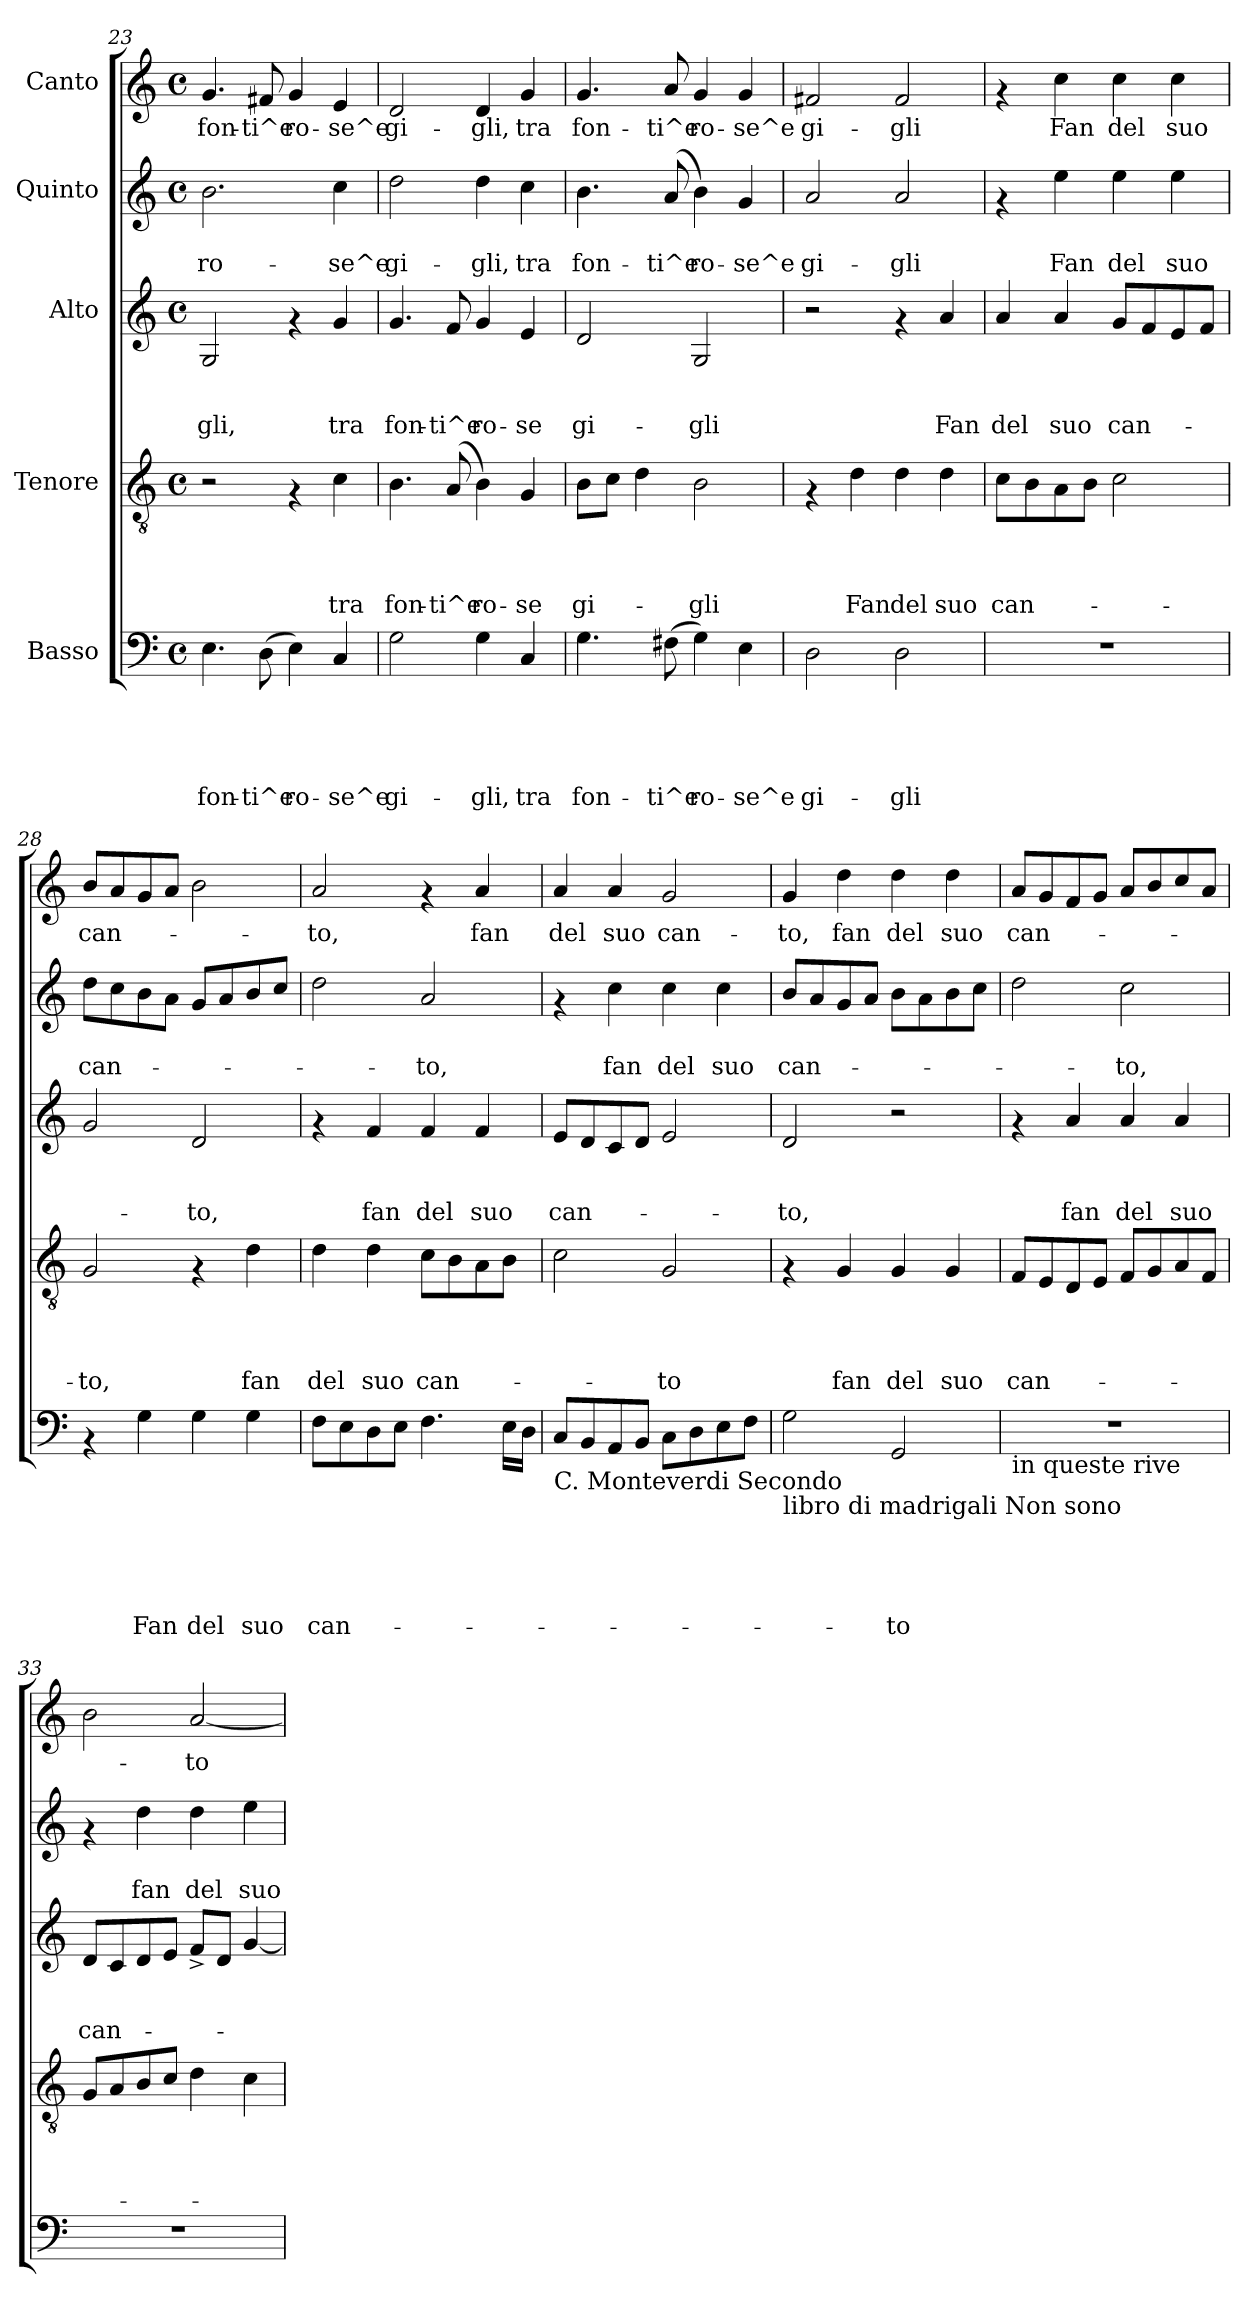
**kern	**text	**text	**text	**text	**text	**kern	**text	**text	**text	**text	**kern	**text	**text	**text	**kern	**text	**text	**kern	**text
*part5	*part5	*part5	*part5	*part5	*part5	*part4	*part4	*part4	*part4	*part4	*part3	*part3	*part3	*part3	*part2	*part2	*part2	*part1	*part1
*staff5	*staff5	*staff5	*staff5	*staff5	*staff5	*staff4	*staff4	*staff4	*staff4	*staff4	*staff3	*staff3	*staff3	*staff3	*staff2	*staff2	*staff2	*staff1	*staff1
*I"Basso	*	*	*	*	*	*I"Tenore	*	*	*	*	*I"Alto	*	*	*	*I"Quinto	*	*	*I"Canto	*
!!LO:LB:g=z
*clefF4	*	*	*	*	*	*clefGv2	*	*	*	*	*clefG2	*	*	*	*clefG2	*	*	*clefG2	*
*k[]	*	*	*	*	*	*k[]	*	*	*	*	*k[]	*	*	*	*k[]	*	*	*k[]	*
*C:	*	*	*	*	*	*C:	*	*	*	*	*C:	*	*	*	*C:	*	*	*C:	*
*M4/4	*	*	*	*	*	*M4/4	*	*	*	*	*M4/4	*	*	*	*M4/4	*	*	*M4/4	*
*met(c)	*	*	*	*	*	*met(c)	*	*	*	*	*met(c)	*	*	*	*met(c)	*	*	*met(c)	*
=23	=23	=23	=23	=23	=23	=23	=23	=23	=23	=23	=23	=23	=23	=23	=23	=23	=23	=23	=23
!	!	!	!	!	!LO:LY:b:rj	!	!	!	!	!	!	!	!	!LO:LY:b	!	!	!LO:LY:b	!	!LO:LY:b
4.E\	.	.	.	.	fon-	2r	.	.	.	.	2G/	.	.	-gli,	2.b\	.	ro-	4.g/	fon-
!	!	!	!	!	!LO:LY:b:rj	!	!	!	!	!	!	!	!	!	!	!	!	!	!LO:LY:b
(<8D\	.	.	.	.	-ti^e	.	.	.	.	.	.	.	.	.	.	.	.	8f#X/	-ti^e
!	!	!	!	!	!LO:LY:b:rj	!	!	!	!	!	!	!	!	!	!	!	!	!	!LO:LY:b
4E\)	.	.	.	.	ro-	4rF	.	.	.	.	4rf	.	.	.	.	.	.	4g/	ro-
!	!	!	!	!	!LO:LY:b:rj	!	!	!	!	!LO:LY:b	!	!	!	!LO:LY:b	!	!	!LO:LY:b	!	!LO:LY:b
4C/	.	.	.	.	-se^e	4c\	.	.	.	tra	4g/	.	.	tra	4cc\	.	-se^e	4e/	-se^e
=24	=24	=24	=24	=24	=24	=24	=24	=24	=24	=24	=24	=24	=24	=24	=24	=24	=24	=24	=24
!	!	!	!	!	!LO:LY:b:rj	!	!	!	!	!LO:LY:b	!	!	!	!LO:LY:b	!	!	!LO:LY:b	!	!LO:LY:b
2G\	.	.	.	.	gi-	4.B\	.	.	.	fon-	4.g/	.	.	fon-	2dd\	.	gi-	2d/	gi-
!	!	!	!	!	!	!	!	!	!	!LO:LY:b	!	!	!	!LO:LY:b	!	!	!	!	!
.	.	.	.	.	.	(<8A/	.	.	.	-ti^e	8f/	.	.	-ti^e	.	.	.	.	.
!	!	!	!	!	!LO:LY:b:rj	!	!	!	!	!LO:LY:b	!	!	!	!LO:LY:b	!	!	!LO:LY:b	!	!LO:LY:b
4G\	.	.	.	.	-gli,	4B\)	.	.	.	ro-	4g/	.	.	ro-	4dd\	.	-gli,	4d/	-gli,
!	!	!	!	!	!LO:LY:b:rj	!	!	!	!	!LO:LY:b	!	!	!	!LO:LY:b	!	!	!LO:LY:b	!	!LO:LY:b
4C/	.	.	.	.	tra	4G/	.	.	.	-se	4e/	.	.	-se	4cc\	.	tra	4g/	tra
=25	=25	=25	=25	=25	=25	=25	=25	=25	=25	=25	=25	=25	=25	=25	=25	=25	=25	=25	=25
!	!	!	!	!	!LO:LY:b:rj	!	!	!	!	!LO:LY:b	!	!	!	!LO:LY:b	!	!	!LO:LY:b	!	!LO:LY:b
4.G\	.	.	.	.	fon-	8B\L	.	.	.	gi-	2d/	.	.	gi-	4.b\	.	fon-	4.g/	fon-
.	.	.	.	.	.	8c\J	.	.	.	.	.	.	.	.	.	.	.	.	.
.	.	.	.	.	.	4d\	.	.	.	.	.	.	.	.	.	.	.	.	.
!	!	!	!	!	!LO:LY:b:rj	!	!	!	!	!	!	!	!	!	!	!	!LO:LY:b	!	!LO:LY:b
(<8F#X\	.	.	.	.	-ti^e	.	.	.	.	.	.	.	.	.	(<8a/	.	-ti^e	8a/	-ti^e
!	!	!	!	!	!LO:LY:b:rj	!	!	!	!	!LO:LY:b	!	!	!	!LO:LY:b	!	!	!LO:LY:b	!	!LO:LY:b
4G\)	.	.	.	.	ro-	2B\	.	.	.	-gli	2G/	.	.	-gli	4b\)	.	ro-	4g/	ro-
!	!	!	!	!	!LO:LY:b:rj	!	!	!	!	!	!	!	!	!	!	!	!LO:LY:b	!	!LO:LY:b
4E\	.	.	.	.	-se^e	.	.	.	.	.	.	.	.	.	4g/	.	-se^e	4g/	-se^e
=26	=26	=26	=26	=26	=26	=26	=26	=26	=26	=26	=26	=26	=26	=26	=26	=26	=26	=26	=26
!	!	!	!	!	!LO:LY:b:rj	!	!	!	!	!	!	!	!	!	!	!	!LO:LY:b	!	!LO:LY:b
2D\	.	.	.	.	gi-	4rF	.	.	.	.	2r	.	.	.	2a/	.	gi-	2f#X/	gi-
!	!	!	!	!	!	!	!	!	!	!LO:LY:b	!	!	!	!	!	!	!	!	!
.	.	.	.	.	.	4d\	.	.	.	Fan	.	.	.	.	.	.	.	.	.
!	!	!	!	!	!LO:LY:b:rj	!	!	!	!	!LO:LY:b	!	!	!	!	!	!	!LO:LY:b	!	!LO:LY:b
2D\	.	.	.	.	-gli	4d\	.	.	.	del	4rf	.	.	.	2a/	.	-gli	2f#/	-gli
!	!	!	!	!	!	!	!	!	!	!LO:LY:b	!	!	!	!LO:LY:b	!	!	!	!	!
.	.	.	.	.	.	4d\	.	.	.	suo	4a/	.	.	Fan	.	.	.	.	.
=27	=27	=27	=27	=27	=27	=27	=27	=27	=27	=27	=27	=27	=27	=27	=27	=27	=27	=27	=27
!	!	!	!	!	!	!	!	!	!	!LO:LY:b	!	!	!	!LO:LY:b	!	!	!	!	!
1r	.	.	.	.	.	8c\L	.	.	.	can-	4a/	.	.	del	4rf	.	.	4rf	.
.	.	.	.	.	.	8B\	.	.	.	.	.	.	.	.	.	.	.	.	.
!	!	!	!	!	!	!	!	!	!	!	!	!	!	!LO:LY:b	!	!	!LO:LY:b	!	!LO:LY:b
.	.	.	.	.	.	8A\	.	.	.	.	4a/	.	.	suo	4ee\	.	Fan	4cc\	Fan
.	.	.	.	.	.	8B\J	.	.	.	.	.	.	.	.	.	.	.	.	.
!	!	!	!	!	!	!	!	!	!	!	!	!	!	!LO:LY:b	!	!	!LO:LY:b	!	!LO:LY:b
.	.	.	.	.	.	2c\	.	.	.	.	8g/L	.	.	can-	4ee\	.	del	4cc\	del
.	.	.	.	.	.	.	.	.	.	.	8f/	.	.	.	.	.	.	.	.
!	!	!	!	!	!	!	!	!	!	!	!	!	!	!	!	!	!LO:LY:b	!	!LO:LY:b
.	.	.	.	.	.	.	.	.	.	.	8e/	.	.	.	4ee\	.	suo	4cc\	suo
.	.	.	.	.	.	.	.	.	.	.	8f/J	.	.	.	.	.	.	.	.
!!LO:PB:g=z
=28	=28	=28	=28	=28	=28	=28	=28	=28	=28	=28	=28	=28	=28	=28	=28	=28	=28	=28	=28
!	!	!	!	!	!	!	!	!	!	!LO:LY:b	!	!	!	!	!	!	!LO:LY:b	!	!LO:LY:b
4rAA	.	.	.	.	.	2G/	.	.	.	-to,	2g/	.	.	.	8dd\L	.	can-	8b/L	can-
.	.	.	.	.	.	.	.	.	.	.	.	.	.	.	8cc\	.	.	8a/	.
!	!	!	!	!	!LO:LY:b:rj	!	!	!	!	!	!	!	!	!	!	!	!	!	!
4G\	.	.	.	.	Fan	.	.	.	.	.	.	.	.	.	8b\	.	.	8g/	.
.	.	.	.	.	.	.	.	.	.	.	.	.	.	.	8a\J	.	.	8a/J	.
!	!	!	!	!	!LO:LY:b:rj	!	!	!	!	!	!	!	!	!LO:LY:b	!	!	!	!	!
4G\	.	.	.	.	del	4rF	.	.	.	.	2d/	.	.	-to,	8g/L	.	.	2b\	.
.	.	.	.	.	.	.	.	.	.	.	.	.	.	.	8a/	.	.	.	.
!	!	!	!	!	!LO:LY:b:rj	!	!	!	!	!LO:LY:b	!	!	!	!	!	!	!	!	!
4G\	.	.	.	.	suo	4d\	.	.	.	fan	.	.	.	.	8b/	.	.	.	.
.	.	.	.	.	.	.	.	.	.	.	.	.	.	.	8cc/J	.	.	.	.
=29	=29	=29	=29	=29	=29	=29	=29	=29	=29	=29	=29	=29	=29	=29	=29	=29	=29	=29	=29
!	!	!	!	!	!LO:LY:b:rj	!	!	!	!	!LO:LY:b	!	!	!	!	!	!	!	!	!LO:LY:b
8F\L	.	.	.	.	can-	4d\	.	.	.	del	4rf	.	.	.	2dd\	.	.	2a/	-to,
8E\	.	.	.	.	.	.	.	.	.	.	.	.	.	.	.	.	.	.	.
!	!	!	!	!	!	!	!	!	!	!LO:LY:b	!	!	!	!LO:LY:b	!	!	!	!	!
8D\	.	.	.	.	.	4d\	.	.	.	suo	4f/	.	.	fan	.	.	.	.	.
8E\J	.	.	.	.	.	.	.	.	.	.	.	.	.	.	.	.	.	.	.
!	!	!	!	!	!	!	!	!	!	!LO:LY:b	!	!	!	!LO:LY:b	!	!	!LO:LY:b	!	!
4.F\	.	.	.	.	.	8c\L	.	.	.	can-	4f/	.	.	del	2a/	.	-to,	4rf	.
.	.	.	.	.	.	8B\	.	.	.	.	.	.	.	.	.	.	.	.	.
!	!	!	!	!	!	!	!	!	!	!	!	!	!	!LO:LY:b	!	!	!	!	!LO:LY:b
.	.	.	.	.	.	8A\	.	.	.	.	4f/	.	.	suo	.	.	.	4a/	fan
16E\LL	.	.	.	.	.	8B\J	.	.	.	.	.	.	.	.	.	.	.	.	.
16D\JJ	.	.	.	.	.	.	.	.	.	.	.	.	.	.	.	.	.	.	.
=30	=30	=30	=30	=30	=30	=30	=30	=30	=30	=30	=30	=30	=30	=30	=30	=30	=30	=30	=30
!LO:TX:b:t=C. Monteverdi Secondo	!	!	!	!	!	!	!	!	!	!	!	!	!	!	!	!	!	!	!
!	!	!	!	!	!	!	!	!	!	!	!	!	!	!LO:LY:b	!	!	!	!	!LO:LY:b
8C/L	.	.	.	.	.	2c\	.	.	.	.	8e/L	.	.	can-	4rf	.	.	4a/	del
8BB/	.	.	.	.	.	.	.	.	.	.	8d/	.	.	.	.	.	.	.	.
!	!	!	!	!	!	!	!	!	!	!	!	!	!	!	!	!	!LO:LY:b	!	!LO:LY:b
8AA/	.	.	.	.	.	.	.	.	.	.	8c/	.	.	.	4cc\	.	fan	4a/	suo
8BB/J	.	.	.	.	.	.	.	.	.	.	8d/J	.	.	.	.	.	.	.	.
!	!	!	!	!	!	!	!	!	!	!LO:LY:b	!	!	!	!	!	!	!LO:LY:b	!	!LO:LY:b
8C\L	.	.	.	.	.	2G/	.	.	.	-to	2e/	.	.	.	4cc\	.	del	2g/	can-
8D\	.	.	.	.	.	.	.	.	.	.	.	.	.	.	.	.	.	.	.
!	!	!	!	!	!	!	!	!	!	!	!	!	!	!	!	!	!LO:LY:b	!	!
8E\	.	.	.	.	.	.	.	.	.	.	.	.	.	.	4cc\	.	suo	.	.
8F\J	.	.	.	.	.	.	.	.	.	.	.	.	.	.	.	.	.	.	.
=31	=31	=31	=31	=31	=31	=31	=31	=31	=31	=31	=31	=31	=31	=31	=31	=31	=31	=31	=31
!LO:TX:b:t=libro di madrigali Non sono	!	!	!	!	!	!	!	!	!	!	!	!	!	!	!	!	!	!	!
!	!	!	!	!	!	!	!	!	!	!	!	!	!	!LO:LY:b	!	!	!LO:LY:b	!	!LO:LY:b
2G\	.	.	.	.	.	4rF	.	.	.	.	2d/	.	.	-to,	8b/L	.	can-	4g/	-to,
.	.	.	.	.	.	.	.	.	.	.	.	.	.	.	8a/	.	.	.	.
!	!	!	!	!	!	!	!	!	!	!LO:LY:b	!	!	!	!	!	!	!	!	!LO:LY:b
.	.	.	.	.	.	4G/	.	.	.	fan	.	.	.	.	8g/	.	.	4dd\	fan
.	.	.	.	.	.	.	.	.	.	.	.	.	.	.	8a/J	.	.	.	.
!	!	!	!	!	!LO:LY:b:rj	!	!	!	!	!LO:LY:b	!	!	!	!	!	!	!	!	!LO:LY:b
2GG/	.	.	.	.	-to	4G/	.	.	.	del	2r	.	.	.	8b\L	.	.	4dd\	del
.	.	.	.	.	.	.	.	.	.	.	.	.	.	.	8a\	.	.	.	.
!	!	!	!	!	!	!	!	!	!	!LO:LY:b	!	!	!	!	!	!	!	!	!LO:LY:b
.	.	.	.	.	.	4G/	.	.	.	suo	.	.	.	.	8b\	.	.	4dd\	suo
.	.	.	.	.	.	.	.	.	.	.	.	.	.	.	8cc\J	.	.	.	.
=32	=32	=32	=32	=32	=32	=32	=32	=32	=32	=32	=32	=32	=32	=32	=32	=32	=32	=32	=32
!LO:TX:b:t=in queste rive	!	!	!	!	!	!	!	!	!	!	!	!	!	!	!	!	!	!	!
!	!	!	!	!	!	!	!	!	!	!LO:LY:b	!	!	!	!	!	!	!	!	!LO:LY:b
1r	.	.	.	.	.	8F/L	.	.	.	can-	4rf	.	.	.	2dd\	.	.	8a/L	can-
.	.	.	.	.	.	8E/	.	.	.	.	.	.	.	.	.	.	.	8g/	.
!	!	!	!	!	!	!	!	!	!	!	!	!	!	!LO:LY:b	!	!	!	!	!
.	.	.	.	.	.	8D/	.	.	.	.	4a/	.	.	fan	.	.	.	8f/	.
.	.	.	.	.	.	8E/J	.	.	.	.	.	.	.	.	.	.	.	8g/J	.
!	!	!	!	!	!	!	!	!	!	!	!	!	!	!LO:LY:b	!	!	!LO:LY:b	!	!
.	.	.	.	.	.	8F/L	.	.	.	.	4a/	.	.	del	2cc\	.	-to,	8a/L	.
.	.	.	.	.	.	8G/	.	.	.	.	.	.	.	.	.	.	.	8b/	.
!	!	!	!	!	!	!	!	!	!	!	!	!	!	!LO:LY:b	!	!	!	!	!
.	.	.	.	.	.	8A/	.	.	.	.	4a/	.	.	suo	.	.	.	8cc/	.
.	.	.	.	.	.	8F/J	.	.	.	.	.	.	.	.	.	.	.	8a/J	.
!!LO:PB:g=z
=33	=33	=33	=33	=33	=33	=33	=33	=33	=33	=33	=33	=33	=33	=33	=33	=33	=33	=33	=33
!	!	!	!	!	!	!	!	!	!	!	!	!	!	!LO:LY:b	!	!	!	!	!
1r	.	.	.	.	.	8G/L	.	.	.	.	8d/L	.	.	can-	4rf	.	.	2b\	.
.	.	.	.	.	.	8A/	.	.	.	.	8c/	.	.	.	.	.	.	.	.
!	!	!	!	!	!	!	!	!	!	!	!	!	!	!	!	!	!LO:LY:b	!	!
.	.	.	.	.	.	8B/	.	.	.	.	8d/	.	.	.	4dd\	.	fan	.	.
.	.	.	.	.	.	8c/J	.	.	.	.	8e/J	.	.	.	.	.	.	.	.
!	!	!	!	!	!	!	!	!	!	!	!	!	!	!	!	!	!LO:LY:b	!	!LO:LY:b
.	.	.	.	.	.	4d\	.	.	.	.	8f^</L	.	.	.	4dd\	.	del	[<2a/	-to
.	.	.	.	.	.	.	.	.	.	.	8d/J	.	.	.	.	.	.	.	.
!	!	!	!	!	!	!	!	!	!	!	!	!	!	!	!	!	!LO:LY:b	!	!
.	.	.	.	.	.	4c\	.	.	.	.	[<4g/	.	.	.	4ee\	.	suo	.	.
=	=	=	=	=	=	=	=	=	=	=	=	=	=	=	=	=	=	=	=
*-	*-	*-	*-	*-	*-	*-	*-	*-	*-	*-	*-	*-	*-	*-	*-	*-	*-	*-	*-
